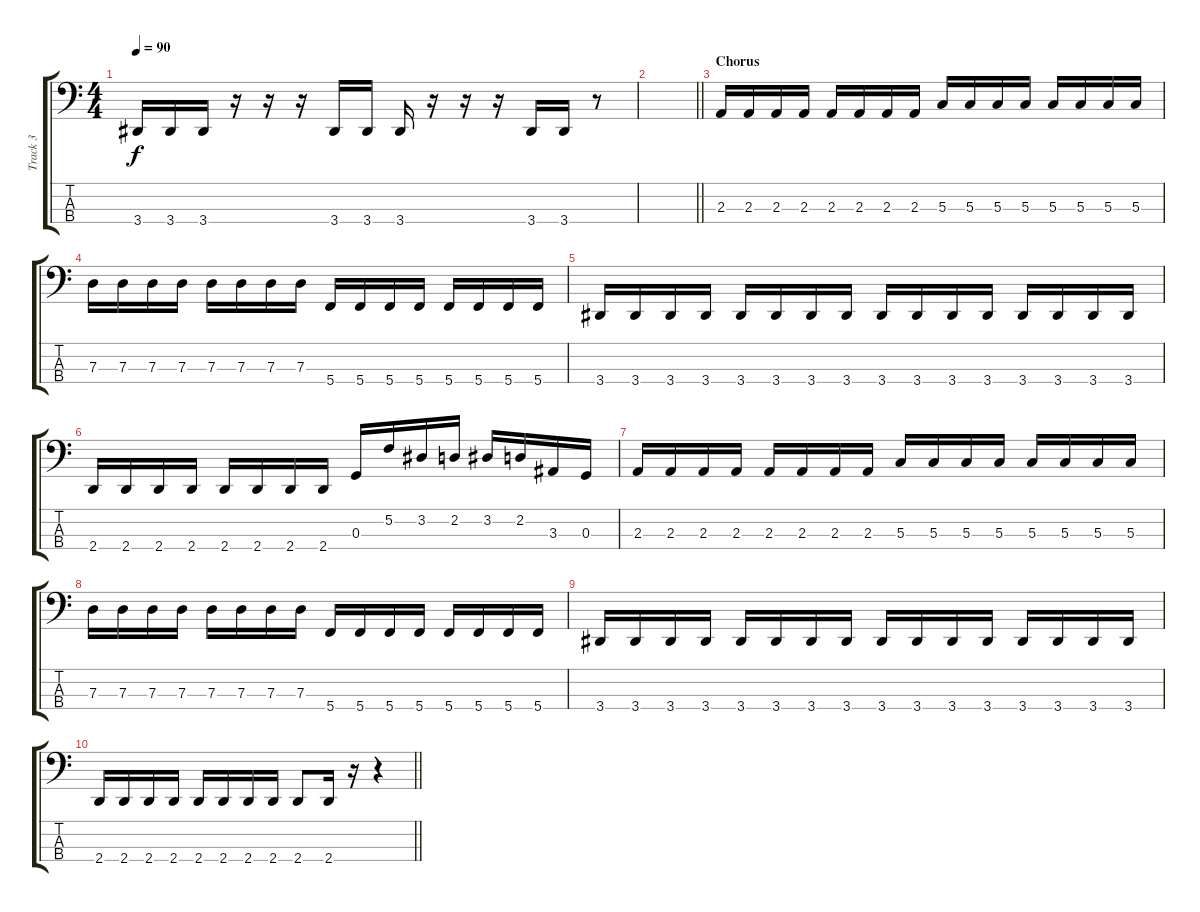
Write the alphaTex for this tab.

\track ("Track 3" "Track 3") {instrument electricbasspick}
\staff {score tabs}
\tuning (F2 C2 G1 C1) {hide}
\ts (4 4)
\tempo 90
\clef f4
\ks c
3.4.16{dy f} 3.4.16 3.4.16 r.16 r.16 r.16 3.4.16 3.4.16 3.4.16 r.16 r.16 r.16 3.4.16 3.4.16 r.8 |
\barLineRight lightlight
|
\section ("" "Chorus")
2.3.16 2.3.16 2.3.16 2.3.16 2.3.16 2.3.16 2.3.16 2.3.16 5.3.16 5.3.16 5.3.16 5.3.16 5.3.16 5.3.16 5.3.16 5.3.16 |
7.3.16 7.3.16 7.3.16 7.3.16 7.3.16 7.3.16 7.3.16 7.3.16 5.4.16 5.4.16 5.4.16 5.4.16 5.4.16 5.4.16 5.4.16 5.4.16 |
3.4.16 3.4.16 3.4.16 3.4.16 3.4.16 3.4.16 3.4.16 3.4.16 3.4.16 3.4.16 3.4.16 3.4.16 3.4.16 3.4.16 3.4.16 3.4.16 |
2.4.16 2.4.16 2.4.16 2.4.16 2.4.16 2.4.16 2.4.16 2.4.16 0.3.16 5.2.16 3.2.16 2.2.16 3.2.16 2.2.16 3.3.16 0.3.16 |
2.3.16 2.3.16 2.3.16 2.3.16 2.3.16 2.3.16 2.3.16 2.3.16 5.3.16 5.3.16 5.3.16 5.3.16 5.3.16 5.3.16 5.3.16 5.3.16 |
7.3.16 7.3.16 7.3.16 7.3.16 7.3.16 7.3.16 7.3.16 7.3.16 5.4.16 5.4.16 5.4.16 5.4.16 5.4.16 5.4.16 5.4.16 5.4.16 |
3.4.16 3.4.16 3.4.16 3.4.16 3.4.16 3.4.16 3.4.16 3.4.16 3.4.16 3.4.16 3.4.16 3.4.16 3.4.16 3.4.16 3.4.16 3.4.16 |
\barLineRight lightlight
2.4.16 2.4.16 2.4.16 2.4.16 2.4.16 2.4.16 2.4.16 2.4.16 2.4.8 2.4.16 r.16 r.4
